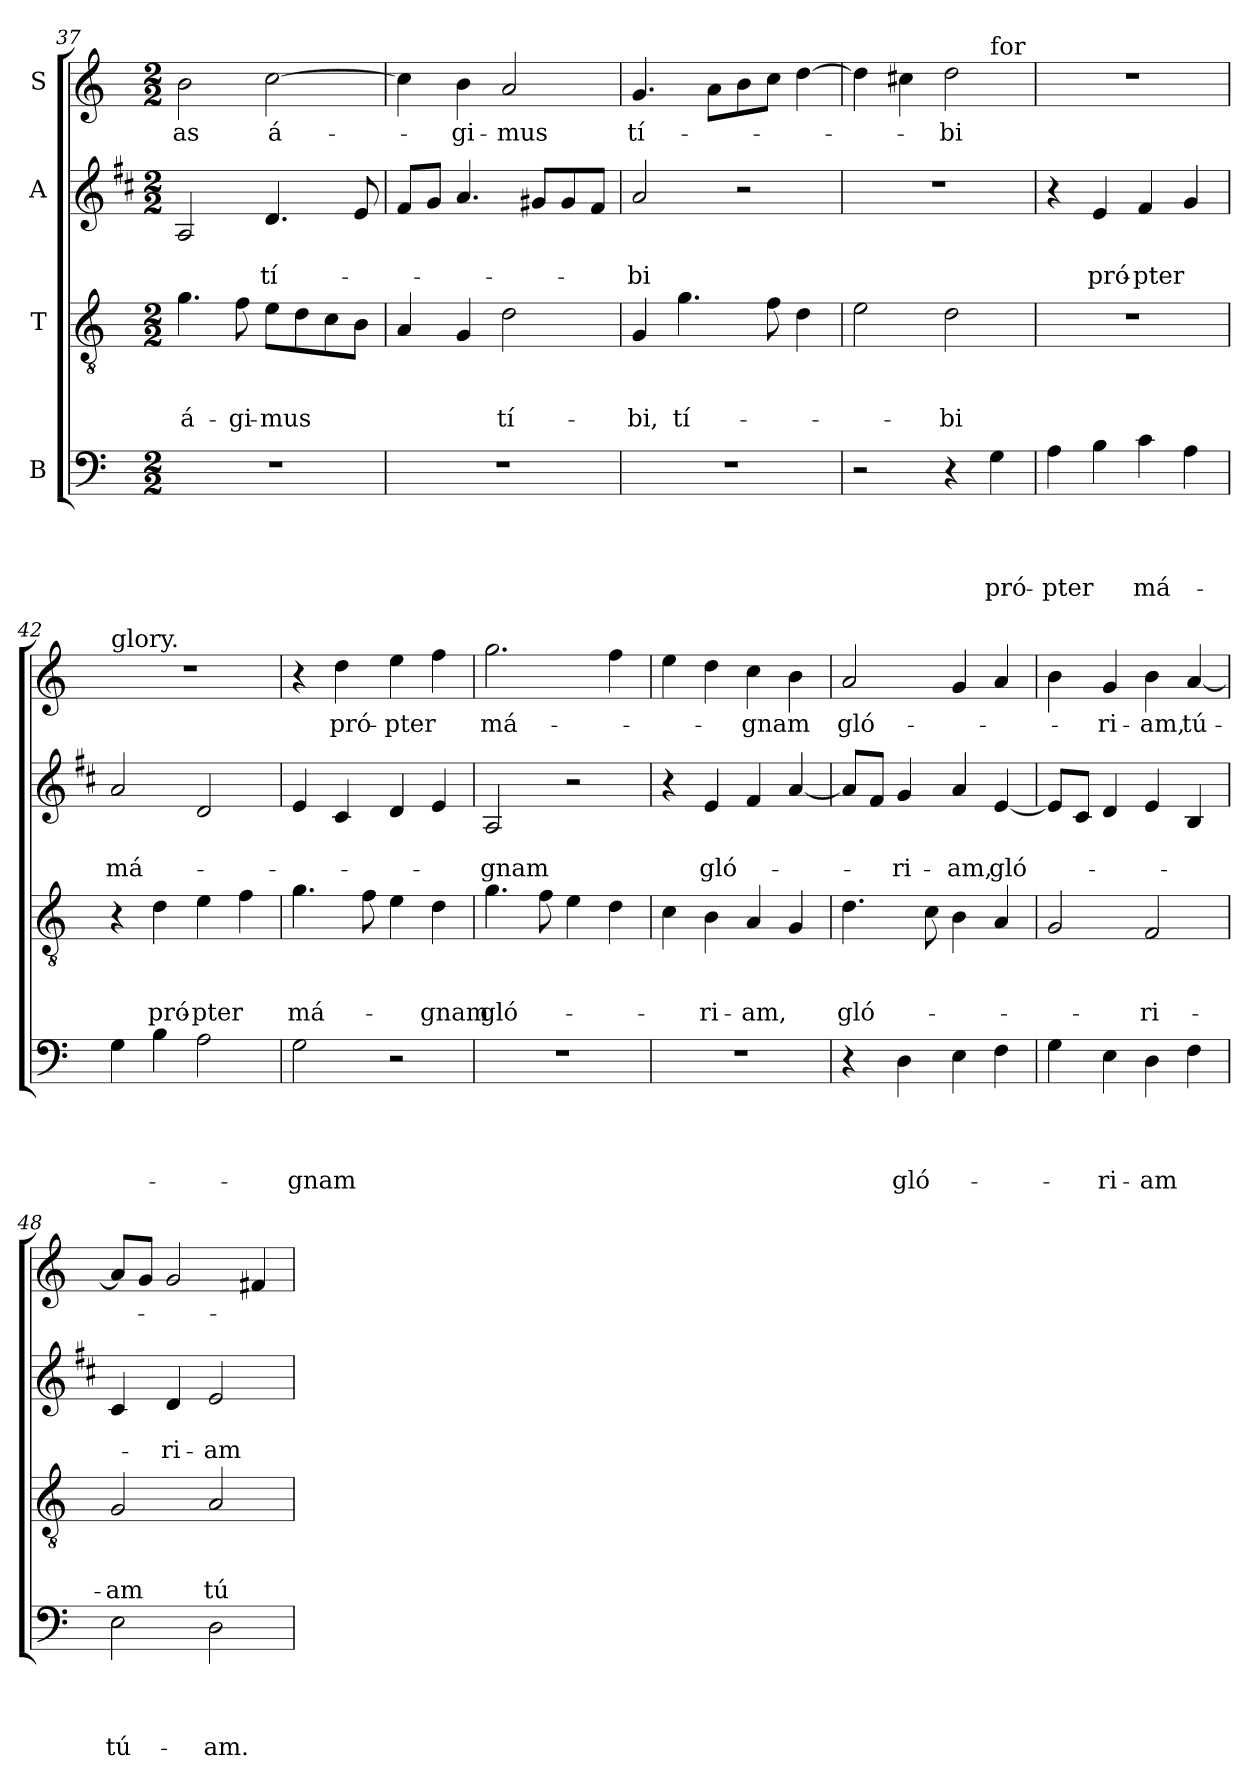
**kern	**text	**text	**text	**text	**kern	**text	**text	**text	**kern	**text	**text	**kern	**text
*part4	*part4	*part4	*part4	*part4	*part3	*part3	*part3	*part3	*part2	*part2	*part2	*part1	*part1
*staff4	*staff4	*staff4	*staff4	*staff4	*staff3	*staff3	*staff3	*staff3	*staff2	*staff2	*staff2	*staff1	*staff1
*I"B	*	*	*	*	*I"T	*	*	*	*I"A	*	*	*I"S	*
!!LO:PB:g=z
*clefF4	*	*	*	*	*clefGv2	*	*	*	*clefG2	*	*	*clefG2	*
*	*	*	*	*	*	*	*	*	*ITrd1c2	*	*	*	*
*k[]	*	*	*	*	*k[]	*	*	*	*k[]	*	*	*k[]	*
*C:	*	*	*	*	*C:	*	*	*	*C:	*	*	*C:	*
*M2/2	*	*	*	*	*M2/2	*	*	*	*M2/2	*	*	*M2/2	*
=37	=37	=37	=37	=37	=37	=37	=37	=37	=37	=37	=37	=37	=37
!	!	!	!	!	!	!	!	!LO:LY:b	!	!	!	!	!LO:LY:b
1r	.	.	.	.	4.g\	.	.	á-	2G/	.	.	2b\	-as
!	!	!	!	!	!	!	!	!LO:LY:b	!	!	!	!	!
.	.	.	.	.	8f\	.	.	-gi-	.	.	.	.	.
!	!	!	!	!	!	!	!	!LO:LY:b	!	!	!LO:LY:b	!	!LO:LY:b
.	.	.	.	.	8e\L	.	.	-mus	4.c/	.	tí-	[2cc\	á-
.	.	.	.	.	8d\	.	.	.	.	.	.	.	.
.	.	.	.	.	8c\	.	.	.	.	.	.	.	.
.	.	.	.	.	8B\J	.	.	.	8d/	.	.	.	.
=38	=38	=38	=38	=38	=38	=38	=38	=38	=38	=38	=38	=38	=38
1r	.	.	.	.	4A/	.	.	.	8e/L	.	.	4cc\]	.
.	.	.	.	.	.	.	.	.	8f/J	.	.	.	.
!	!	!	!	!	!	!	!	!	!	!	!	!	!LO:LY:b
.	.	.	.	.	4G/	.	.	.	4.g/	.	.	4b\	-gi-
!	!	!	!	!	!	!	!	!LO:LY:b	!	!	!	!	!LO:LY:b
.	.	.	.	.	2d\	.	.	tí-	.	.	.	2a/	-mus
.	.	.	.	.	.	.	.	.	8f#/L	.	.	.	.
.	.	.	.	.	.	.	.	.	8f#/	.	.	.	.
.	.	.	.	.	.	.	.	.	8e/J	.	.	.	.
=39	=39	=39	=39	=39	=39	=39	=39	=39	=39	=39	=39	=39	=39
!	!	!	!	!	!	!	!	!LO:LY:b	!	!	!LO:LY:b	!	!LO:LY:b
1r	.	.	.	.	4G/	.	.	-bi,	2g/	.	-bi	4.g/	tí-
!	!	!	!	!	!	!	!	!LO:LY:b	!	!	!	!	!
.	.	.	.	.	4.g\	.	.	tí-	.	.	.	.	.
.	.	.	.	.	.	.	.	.	.	.	.	8a\L	.
.	.	.	.	.	.	.	.	.	2r	.	.	8b\	.
.	.	.	.	.	8f\	.	.	.	.	.	.	8cc\J	.
.	.	.	.	.	4d\	.	.	.	.	.	.	[4dd\	.
=40	=40	=40	=40	=40	=40	=40	=40	=40	=40	=40	=40	=40	=40
*	*	*	*	*	*	*	*	*	*	*	*	*^	*
2r	.	.	.	.	2e\	.	.	.	1r	.	.	4dd\]	2.ryy	.
.	.	.	.	.	.	.	.	.	.	.	.	4cc#\	.	.
!	!	!	!	!	!	!	!	!LO:LY:b	!	!	!	!	!	!LO:LY:b
4r	.	.	.	.	2d\	.	.	-bi	.	.	.	2dd\	.	-bi
!	!	!	!	!	!	!	!	!	!	!	!	!	!LO:TX:a:t=for	!
!	!	!	!	!LO:LY:b	!	!	!	!	!	!	!	!	!	!
4G\	.	.	.	pró-	.	.	.	.	.	.	.	.	4ryy	.
=41	=41	=41	=41	=41	=41	=41	=41	=41	=41	=41	=41	=41	=41	=41
!	!	!	!	!	!	!	!	!	!	!	!	!LO:TX:a:t=your great	!	!
!	!	!	!	!LO:LY:b	!	!	!	!	!	!	!	!	!	!
*	*	*	*	*	*	*	*	*	*	*	*	*v	*v	*
4A\	.	.	.	-pter	1r	.	.	.	4r	.	.	1r	.
!	!	!	!	!	!	!	!	!	!	!	!LO:LY:b	!	!
4B\	.	.	.	.	.	.	.	.	4d/	.	pró-	.	.
!	!	!	!	!LO:LY:b	!	!	!	!	!	!	!LO:LY:b	!	!
4c\	.	.	.	má-	.	.	.	.	4e/	.	-pter	.	.
4A\	.	.	.	.	.	.	.	.	4f/	.	.	.	.
=42	=42	=42	=42	=42	=42	=42	=42	=42	=42	=42	=42	=42	=42
!	!	!	!	!	!	!	!	!	!	!	!	!LO:TX:a:t=glory.	!
!	!	!	!	!	!	!	!	!	!	!	!LO:LY:b	!	!
4G\	.	.	.	.	4r	.	.	.	2g/	.	má-	1r	.
!	!	!	!	!	!	!	!	!LO:LY:b	!	!	!	!	!
4B\	.	.	.	.	4d\	.	.	pró-	.	.	.	.	.
!	!	!	!	!	!	!	!	!LO:LY:b	!	!	!	!	!
2A\	.	.	.	.	4e\	.	.	-pter	2c/	.	.	.	.
.	.	.	.	.	4f\	.	.	.	.	.	.	.	.
!!LO:LB:g=z
=43	=43	=43	=43	=43	=43	=43	=43	=43	=43	=43	=43	=43	=43
!	!	!	!	!LO:LY:b	!	!	!	!LO:LY:b	!	!	!	!	!
2G\	.	.	.	-gnam	4.g\	.	.	má-	4d/	.	.	4r	.
!	!	!	!	!	!	!	!	!	!	!	!	!	!LO:LY:b
.	.	.	.	.	.	.	.	.	4B/	.	.	4dd\	pró-
.	.	.	.	.	8f\	.	.	.	.	.	.	.	.
!	!	!	!	!	!	!	!	!	!	!	!	!	!LO:LY:b
2r	.	.	.	.	4e\	.	.	.	4c/	.	.	4ee\	-pter
!	!	!	!	!	!	!	!	!LO:LY:b	!	!	!	!	!
.	.	.	.	.	4d\	.	.	-gnam	4d/	.	.	4ff\	.
=44	=44	=44	=44	=44	=44	=44	=44	=44	=44	=44	=44	=44	=44
!	!	!	!	!	!	!	!	!LO:LY:b	!	!	!LO:LY:b	!	!LO:LY:b
1r	.	.	.	.	4.g\	.	.	gló-	2G/	.	-gnam	2.gg\	má-
.	.	.	.	.	8f\	.	.	.	.	.	.	.	.
.	.	.	.	.	4e\	.	.	.	2r	.	.	.	.
.	.	.	.	.	4d\	.	.	.	.	.	.	4ff\	.
=45	=45	=45	=45	=45	=45	=45	=45	=45	=45	=45	=45	=45	=45
1r	.	.	.	.	4c\	.	.	.	4r	.	.	4ee\	.
!	!	!	!	!	!	!	!	!LO:LY:b	!	!	!LO:LY:b	!	!
.	.	.	.	.	4B\	.	.	-ri-	4d/	.	gló-	4dd\	.
!	!	!	!	!	!	!	!	!LO:LY:b	!	!	!	!	!LO:LY:b
.	.	.	.	.	4A/	.	.	-am,	4e/	.	.	4cc\	-gnam
.	.	.	.	.	4G/	.	.	.	[4g/	.	.	4b\	.
=46	=46	=46	=46	=46	=46	=46	=46	=46	=46	=46	=46	=46	=46
!	!	!	!	!	!	!	!	!LO:LY:b	!	!	!	!	!LO:LY:b
4r	.	.	.	.	4.d\	.	.	gló-	8g/L]	.	.	2a/	gló-
.	.	.	.	.	.	.	.	.	8e/J	.	.	.	.
!	!	!	!	!LO:LY:b	!	!	!	!	!	!	!LO:LY:b	!	!
4D\	.	.	.	gló-	.	.	.	.	4f/	.	-ri-	.	.
.	.	.	.	.	8c\	.	.	.	.	.	.	.	.
!	!	!	!	!	!	!	!	!	!	!	!LO:LY:b	!	!
4E\	.	.	.	.	4B\	.	.	.	4g/	.	-am,	4g/	.
!	!	!	!	!	!	!	!	!	!	!	!LO:LY:b	!	!
4F\	.	.	.	.	4A/	.	.	.	[4d/	.	gló-	4a/	.
=47	=47	=47	=47	=47	=47	=47	=47	=47	=47	=47	=47	=47	=47
4G\	.	.	.	.	2G/	.	.	.	8d/L]	.	.	4b\	.
.	.	.	.	.	.	.	.	.	8B/J	.	.	.	.
!	!	!	!	!LO:LY:b	!	!	!	!	!	!	!	!	!LO:LY:b
4E\	.	.	.	-ri-	.	.	.	.	4c/	.	.	4g/	-ri-
!	!	!	!	!LO:LY:b	!	!	!	!LO:LY:b	!	!	!	!	!LO:LY:b
4D\	.	.	.	-am	2F/	.	.	-ri-	4d/	.	.	4b\	-am,
!	!	!	!	!	!	!	!	!	!	!	!	!	!LO:LY:b
4F\	.	.	.	.	.	.	.	.	4A/	.	.	[4a/	tú-
=48	=48	=48	=48	=48	=48	=48	=48	=48	=48	=48	=48	=48	=48
!	!	!	!	!LO:LY:b	!	!	!	!LO:LY:b	!	!	!	!	!
2E\	.	.	.	tú-	2G/	.	.	-am	4B/	.	.	8a/L]	.
.	.	.	.	.	.	.	.	.	.	.	.	8g/J	.
!	!	!	!	!	!	!	!	!	!	!	!LO:LY:b	!	!
.	.	.	.	.	.	.	.	.	4c/	.	-ri-	2g/	.
!	!	!	!	!LO:LY:b	!	!	!	!LO:LY:b	!	!	!LO:LY:b	!	!
2D\	.	.	.	-am.	2A/	.	.	tú-	2d/	.	-am	.	.
.	.	.	.	.	.	.	.	.	.	.	.	4f#/	.
=	=	=	=	=	=	=	=	=	=	=	=	=	=
*-	*-	*-	*-	*-	*-	*-	*-	*-	*-	*-	*-	*-	*-
